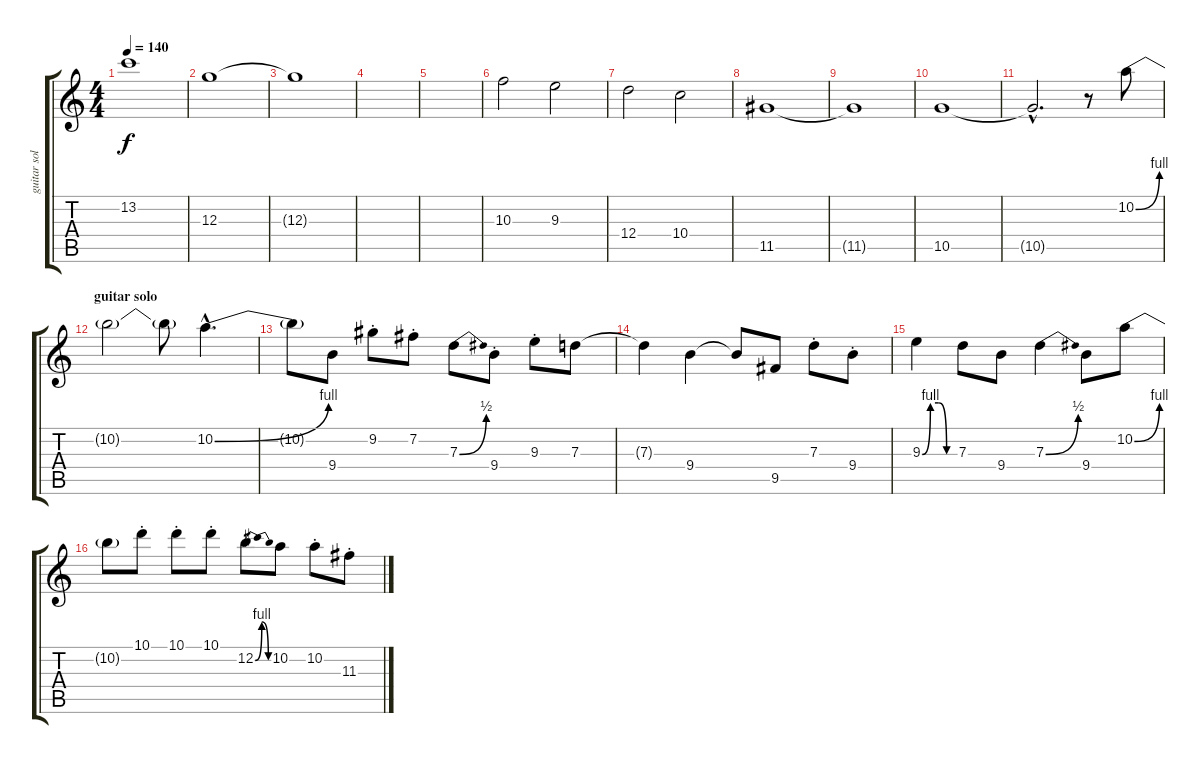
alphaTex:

\track ("guitar solo" "guitar sol") {instrument distortionguitar}
\staff {score tabs}
\tuning (E4 B3 G3 D3 A2 E2) {hide}
\ts (4 4)
\tempo 140
\clef g2
\ks c
13.2{t}.1{dy f} |
12.3.1 |
12.3{t}.1 |
|
|
10.3.2 9.3.2 |
12.4.2 10.4.2 |
11.5.1 |
11.5{t}.1 |
10.5.1 |
10.5{hac t}.2{d} r.8 10.2{be (bend 0 0 60 4)}.8 |
\section ("" "guitar solo")
10.2{t}.2 10.2{t}.8 10.2{be (bend 0 0 60 4) hac}.4{d} |
10.2{t}.8 9.4.8 9.2{st}.8 7.2{st}.8 7.3{be (bend 0 0 60 2)}.8 9.4{st}.8 9.3{st}.8 7.3.8 |
7.3{t}.4 9.4.4 9.4{t}.8 9.5.8 7.3{st}.8 9.4{st}.8 |
9.3{be (custom 0 0 15 4 30 4 45 0 60 0)}.4 7.3.8 9.4.8 7.3{be (bend 0 0 60 2)}.4 9.4.8 10.2{be (bend 0 0 60 4)}.8 |
10.2{t}.8 10.1{st}.8 10.1{st}.8 10.1{st}.8 12.2{be (bendrelease 0 0 31 4 31 4 60 0)}.8 10.2.8 10.2{st}.8 11.3{st}.8
